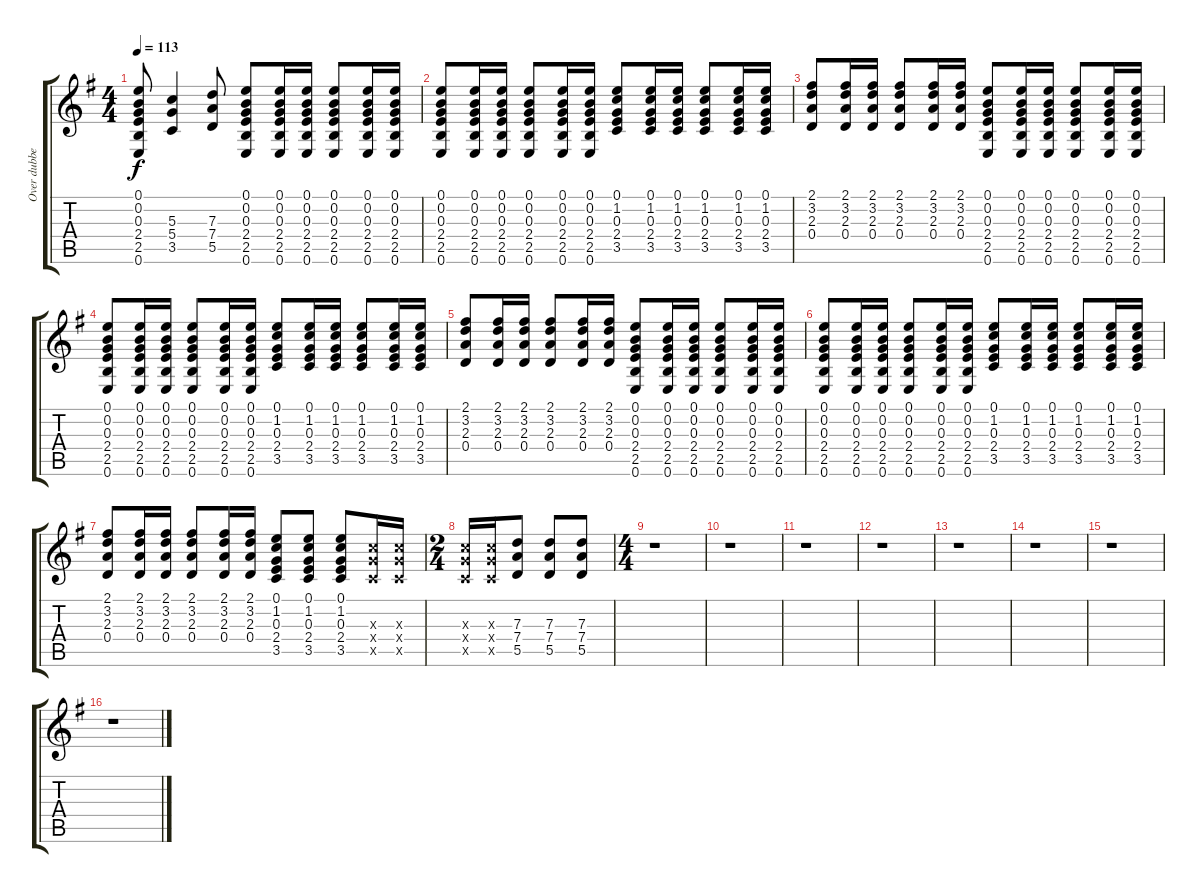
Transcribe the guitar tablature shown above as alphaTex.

\track ("Over dubbed Guitar" "Over dubbe") {instrument acousticguitarsteel}
\staff {score tabs}
\tuning (E4 B3 G3 D3 A2 E2) {hide}
\ts (4 4)
\tempo 113
\clef g2
\ks eminor
(0.1 0.2 0.3 2.4 2.5 0.6).8{dy f} (5.3 5.4 3.5).4 (7.3 7.4 5.5).8 (0.1 0.2 0.3 2.4 2.5 0.6).8 (0.1 0.2 0.3 2.4 2.5 0.6).16 (0.1 0.2 0.3 2.4 2.5 0.6).16 (0.1 0.2 0.3 2.4 2.5 0.6).8 (0.1 0.2 0.3 2.4 2.5 0.6).16 (0.1 0.2 0.3 2.4 2.5 0.6).16 |
(0.1 0.2 0.3 2.4 2.5 0.6).8 (0.1 0.2 0.3 2.4 2.5 0.6).16 (0.1 0.2 0.3 2.4 2.5 0.6).16 (0.1 0.2 0.3 2.4 2.5 0.6).8 (0.1 0.2 0.3 2.4 2.5 0.6).16 (0.1 0.2 0.3 2.4 2.5 0.6).16 (0.1 1.2 0.3 2.4 3.5).8 (0.1 1.2 0.3 2.4 3.5).16 (0.1 1.2 0.3 2.4 3.5).16 (0.1 1.2 0.3 2.4 3.5).8 (0.1 1.2 0.3 2.4 3.5).16 (0.1 1.2 0.3 2.4 3.5).16 |
(2.1 3.2 2.3 0.4).8 (2.1 3.2 2.3 0.4).16 (2.1 3.2 2.3 0.4).16 (2.1 3.2 2.3 0.4).8 (2.1 3.2 2.3 0.4).16 (2.1 3.2 2.3 0.4).16 (0.1 0.2 0.3 2.4 2.5 0.6).8 (0.1 0.2 0.3 2.4 2.5 0.6).16 (0.1 0.2 0.3 2.4 2.5 0.6).16 (0.1 0.2 0.3 2.4 2.5 0.6).8 (0.1 0.2 0.3 2.4 2.5 0.6).16 (0.1 0.2 0.3 2.4 2.5 0.6).16 |
(0.1 0.2 0.3 2.4 2.5 0.6).8 (0.1 0.2 0.3 2.4 2.5 0.6).16 (0.1 0.2 0.3 2.4 2.5 0.6).16 (0.1 0.2 0.3 2.4 2.5 0.6).8 (0.1 0.2 0.3 2.4 2.5 0.6).16 (0.1 0.2 0.3 2.4 2.5 0.6).16 (0.1 1.2 0.3 2.4 3.5).8 (0.1 1.2 0.3 2.4 3.5).16 (0.1 1.2 0.3 2.4 3.5).16 (0.1 1.2 0.3 2.4 3.5).8 (0.1 1.2 0.3 2.4 3.5).16 (0.1 1.2 0.3 2.4 3.5).16 |
(2.1 3.2 2.3 0.4).8 (2.1 3.2 2.3 0.4).16 (2.1 3.2 2.3 0.4).16 (2.1 3.2 2.3 0.4).8 (2.1 3.2 2.3 0.4).16 (2.1 3.2 2.3 0.4).16 (0.1 0.2 0.3 2.4 2.5 0.6).8 (0.1 0.2 0.3 2.4 2.5 0.6).16 (0.1 0.2 0.3 2.4 2.5 0.6).16 (0.1 0.2 0.3 2.4 2.5 0.6).8 (0.1 0.2 0.3 2.4 2.5 0.6).16 (0.1 0.2 0.3 2.4 2.5 0.6).16 |
(0.1 0.2 0.3 2.4 2.5 0.6).8 (0.1 0.2 0.3 2.4 2.5 0.6).16 (0.1 0.2 0.3 2.4 2.5 0.6).16 (0.1 0.2 0.3 2.4 2.5 0.6).8 (0.1 0.2 0.3 2.4 2.5 0.6).16 (0.1 0.2 0.3 2.4 2.5 0.6).16 (0.1 1.2 0.3 2.4 3.5).8 (0.1 1.2 0.3 2.4 3.5).16 (0.1 1.2 0.3 2.4 3.5).16 (0.1 1.2 0.3 2.4 3.5).8 (0.1 1.2 0.3 2.4 3.5).16 (0.1 1.2 0.3 2.4 3.5).16 |
(2.1 3.2 2.3 0.4).8 (2.1 3.2 2.3 0.4).16 (2.1 3.2 2.3 0.4).16 (2.1 3.2 2.3 0.4).8 (2.1 3.2 2.3 0.4).16 (2.1 3.2 2.3 0.4).16 (0.1 1.2 0.3 2.4 3.5).8 (0.1 1.2 0.3 2.4 3.5).8 (0.1 1.2 0.3 2.4 3.5).8 (5.3{x} 5.4{x} 3.5{x}).16 (5.3{x} 5.4{x} 3.5{x}).16 |
\ts (2 4)
(5.3{x} 5.4{x} 3.5{x}).16 (5.3{x} 5.4{x} 3.5{x}).16 (7.3 7.4 5.5).8 (7.3 7.4 5.5).8 (7.3 7.4 5.5).8 |
\ts (4 4)
r.1 |
r.1 |
r.1 |
r.1 |
r.1 |
r.1 |
r.1 |
r.1
